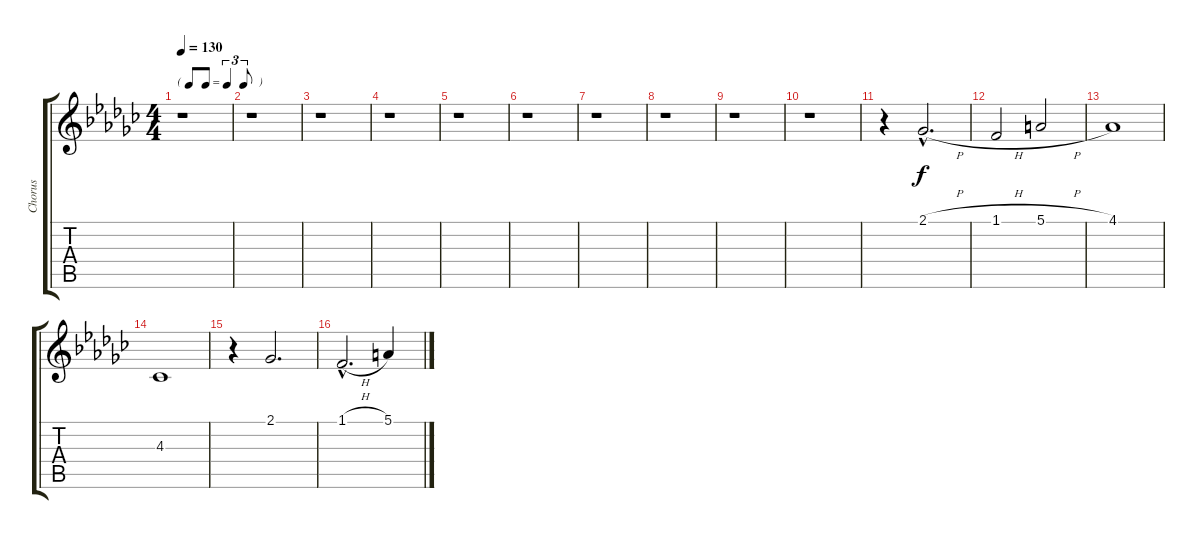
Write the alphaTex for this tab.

\track ("Chorus" "Chorus") {instrument choiraahs}
\staff {score tabs}
\tuning (E4 B3 G3 D3 A2 E2) {hide}
\ts (4 4)
\tf triplet8th
\tempo 130
\clef g2
\ks gb
r.1{dy f} |
r.1 |
r.1 |
r.1 |
r.1 |
r.1 |
r.1 |
r.1 |
r.1 |
r.1 |
r.4 2.1{h hac}.2{d} |
1.1{h}.2 5.1{h}.2 |
4.1.1 |
4.3.1 |
r.4 2.1.2{d} |
1.1{h hac}.2{d} 5.1{h}.4
